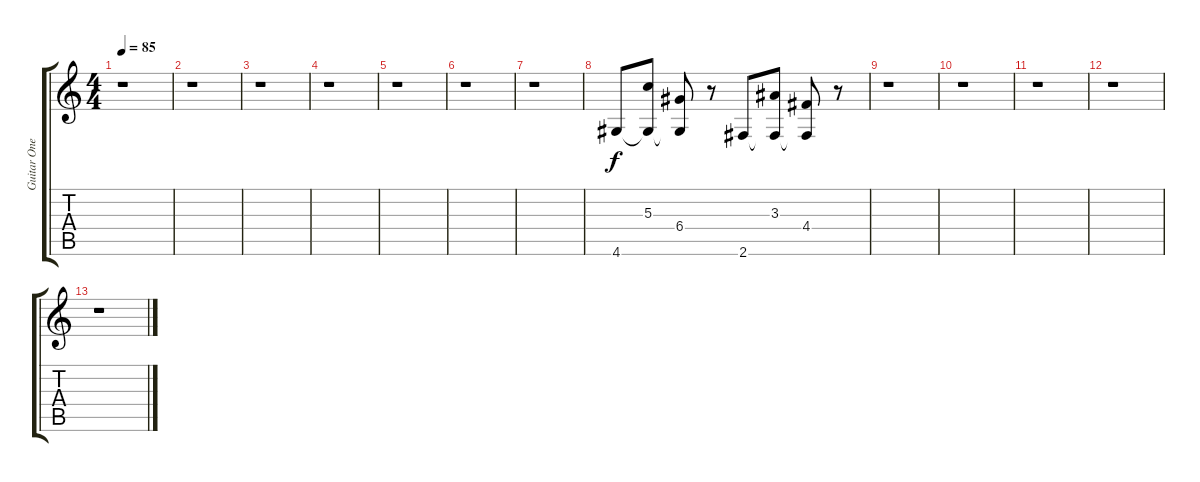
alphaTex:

\track ("Guitar One" "Guitar One") {instrument electricguitarjazz}
\staff {score tabs}
\tuning (E4 B3 G3 D3 A2 E2) {hide}
\ts (4 4)
\tempo 85
\clef g2
\ks c
r.1{dy f} |
r.1 |
r.1 |
r.1 |
r.1 |
r.1 |
r.1 |
4.6.8 (5.3 4.6{t}).8 (6.4 4.6{t}).8 r.8 2.6.8 (3.3 2.6{t}).8 (4.4 2.6{t}).8 r.8 |
r.1 |
r.1 |
r.1 |
r.1 |
r.1
